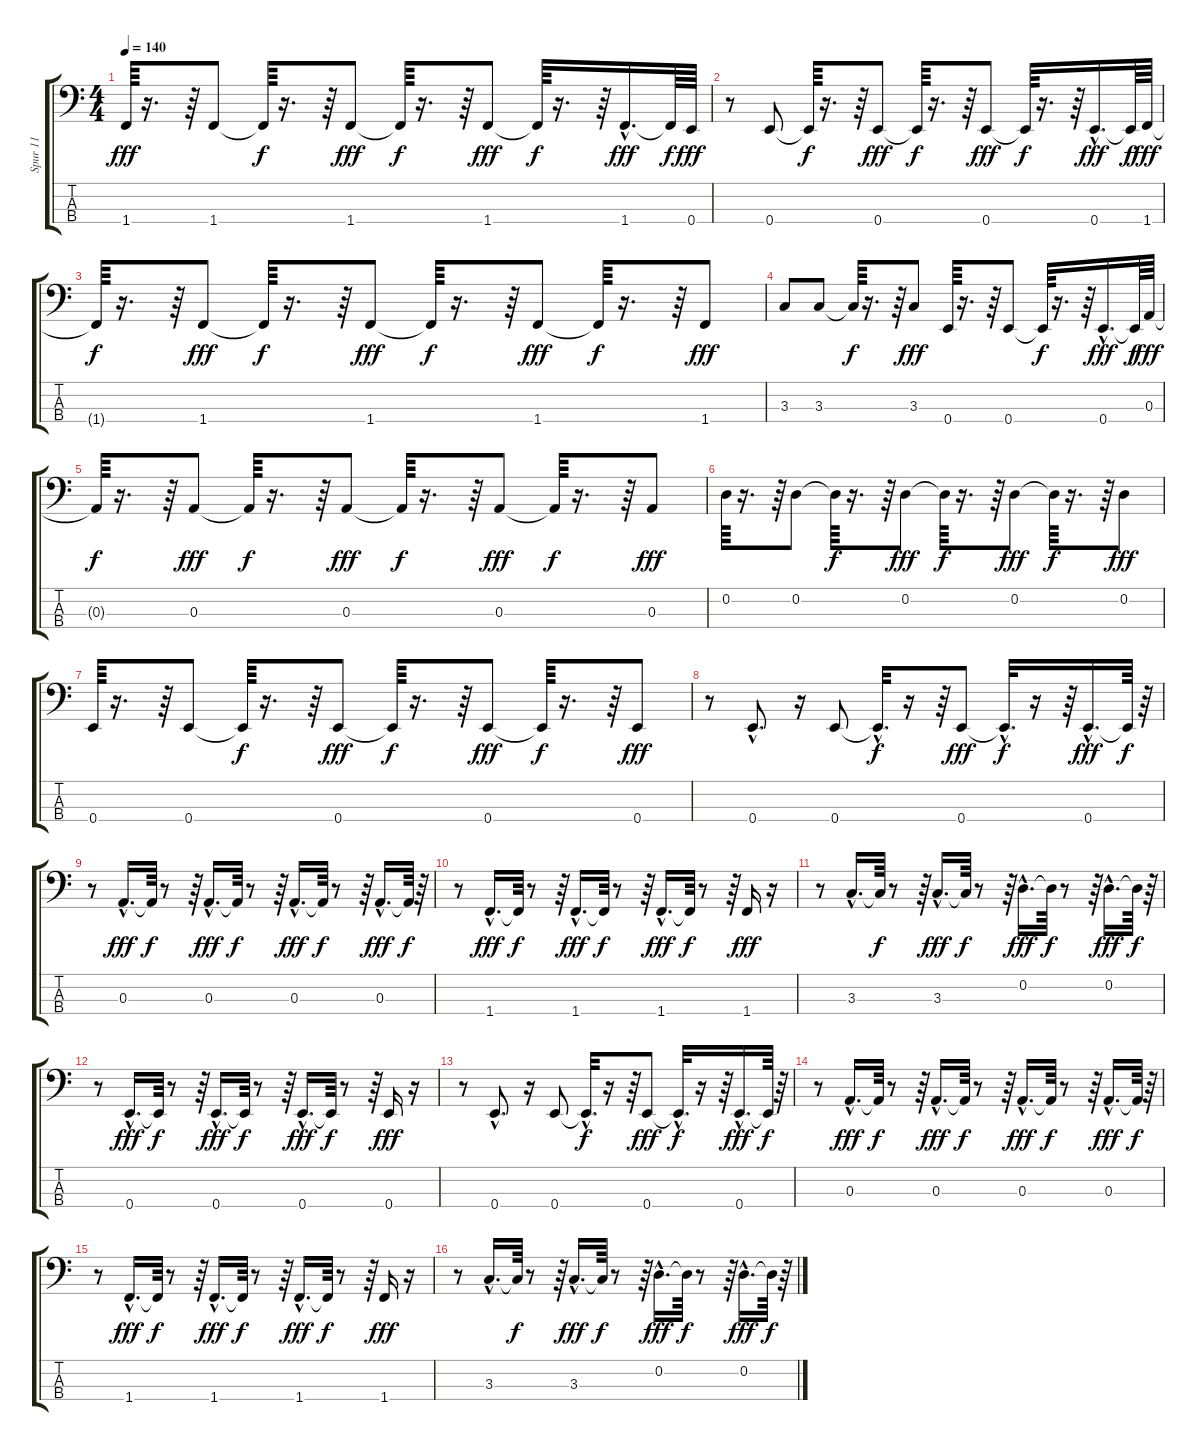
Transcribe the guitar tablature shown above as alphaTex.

\track ("Spur 11" "Spur 11") {instrument synthbass1}
\staff {score tabs}
\tuning (G2 D2 A1 E1) {hide}
\ts (4 4)
\tempo 140
\clef f4
\ks c
1.4.64{dy fff} r.16{d} r.64 1.4.8 1.4{t}.64{dy f} r.16{d} r.64 1.4.8{dy fff} 1.4{t}.64{dy f} r.16{d} r.64 1.4.8{dy fff} 1.4{t}.64{dy f} r.16{d} r.64 1.4{hac}.16{d dy fff} 1.4{t}.64{dy f} 0.4.64{dy fff} |
r.8 0.4.8 0.4{t}.64{dy f} r.16{d} r.64 0.4.8{dy fff} 0.4{t}.64{dy f} r.16{d} r.64 0.4.8{dy fff} 0.4{t}.64{dy f} r.16{d} r.64 0.4{hac}.16{d dy fff} 0.4{t}.64{dy f} 1.4.64{dy fff} |
1.4{t}.64{dy f} r.16{d} r.64 1.4.8{dy fff} 1.4{t}.64{dy f} r.16{d} r.64 1.4.8{dy fff} 1.4{t}.64{dy f} r.16{d} r.64 1.4.8{dy fff} 1.4{t}.64{dy f} r.16{d} r.64 1.4.8{dy fff} |
3.3.8 3.3.8 3.3{t}.64{dy f} r.16{d} r.64 3.3.8{dy fff} 0.4.64 r.16{d} r.64 0.4.8 0.4{t}.64{dy f} r.16{d} r.64 0.4{hac}.16{d dy fff} 0.4{t}.64{dy f} 0.3.64{dy fff} |
0.3{t}.64{dy f} r.16{d} r.64 0.3.8{dy fff} 0.3{t}.64{dy f} r.16{d} r.64 0.3.8{dy fff} 0.3{t}.64{dy f} r.16{d} r.64 0.3.8{dy fff} 0.3{t}.64{dy f} r.16{d} r.64 0.3.8{dy fff} |
0.2.64 r.16{d} r.64 0.2.8 0.2{t}.64{dy f} r.16{d} r.64 0.2.8{dy fff} 0.2{t}.64{dy f} r.16{d} r.64 0.2.8{dy fff} 0.2{t}.64{dy f} r.16{d} r.64 0.2.8{dy fff} |
0.4.64 r.16{d} r.64 0.4.8 0.4{t}.64{dy f} r.16{d} r.64 0.4.8{dy fff} 0.4{t}.64{dy f} r.16{d} r.64 0.4.8{dy fff} 0.4{t}.64{dy f} r.16{d} r.64 0.4.8{dy fff} |
r.8 0.4{hac}.8{d} r.16 0.4.8 0.4{hac t}.32{d dy f} r.16 r.64 0.4.8{dy fff} 0.4{hac t}.32{d dy f} r.16 r.64 0.4{hac}.16{d dy fff} 0.4{t}.64{dy f} r.64 |
r.8 0.3{hac}.16{d dy fff} 0.3{t}.64{dy f} r.8 r.64 0.3{hac}.16{d dy fff} 0.3{t}.64{dy f} r.8 r.64 0.3{hac}.16{d dy fff} 0.3{t}.64{dy f} r.8 r.64 0.3{hac}.16{d dy fff} 0.3{t}.64{dy f} r.64 |
r.8 1.4{hac}.16{d dy fff} 1.4{t}.64{dy f} r.8 r.64 1.4{hac}.16{d dy fff} 1.4{t}.64{dy f} r.8 r.64 1.4{hac}.16{d dy fff} 1.4{t}.64{dy f} r.8 r.64 1.4.16{dy fff} r.16 |
r.8 3.3{hac}.16{d} 3.3{t}.64{dy f} r.8 r.64 3.3{hac}.16{d dy fff} 3.3{t}.64{dy f} r.8 r.64 0.2{hac}.16{d dy fff} 0.2{t}.64{dy f} r.8 r.64 0.2{hac}.16{d dy fff} 0.2{t}.64{dy f} r.64 |
r.8 0.4{hac}.16{d dy fff} 0.4{t}.64{dy f} r.8 r.64 0.4{hac}.16{d dy fff} 0.4{t}.64{dy f} r.8 r.64 0.4{hac}.16{d dy fff} 0.4{t}.64{dy f} r.8 r.64 0.4.16{dy fff} r.16 |
r.8 0.4{hac}.8{d} r.16 0.4.8 0.4{hac t}.32{d dy f} r.16 r.64 0.4.8{dy fff} 0.4{hac t}.32{d dy f} r.16 r.64 0.4{hac}.16{d dy fff} 0.4{t}.64{dy f} r.64 |
r.8 0.3{hac}.16{d dy fff} 0.3{t}.64{dy f} r.8 r.64 0.3{hac}.16{d dy fff} 0.3{t}.64{dy f} r.8 r.64 0.3{hac}.16{d dy fff} 0.3{t}.64{dy f} r.8 r.64 0.3{hac}.16{d dy fff} 0.3{t}.64{dy f} r.64 |
r.8 1.4{hac}.16{d dy fff} 1.4{t}.64{dy f} r.8 r.64 1.4{hac}.16{d dy fff} 1.4{t}.64{dy f} r.8 r.64 1.4{hac}.16{d dy fff} 1.4{t}.64{dy f} r.8 r.64 1.4.16{dy fff} r.16 |
r.8 3.3{hac}.16{d} 3.3{t}.64{dy f} r.8 r.64 3.3{hac}.16{d dy fff} 3.3{t}.64{dy f} r.8 r.64 0.2{hac}.16{d dy fff} 0.2{t}.64{dy f} r.8 r.64 0.2{hac}.16{d dy fff} 0.2{t}.64{dy f} r.64
